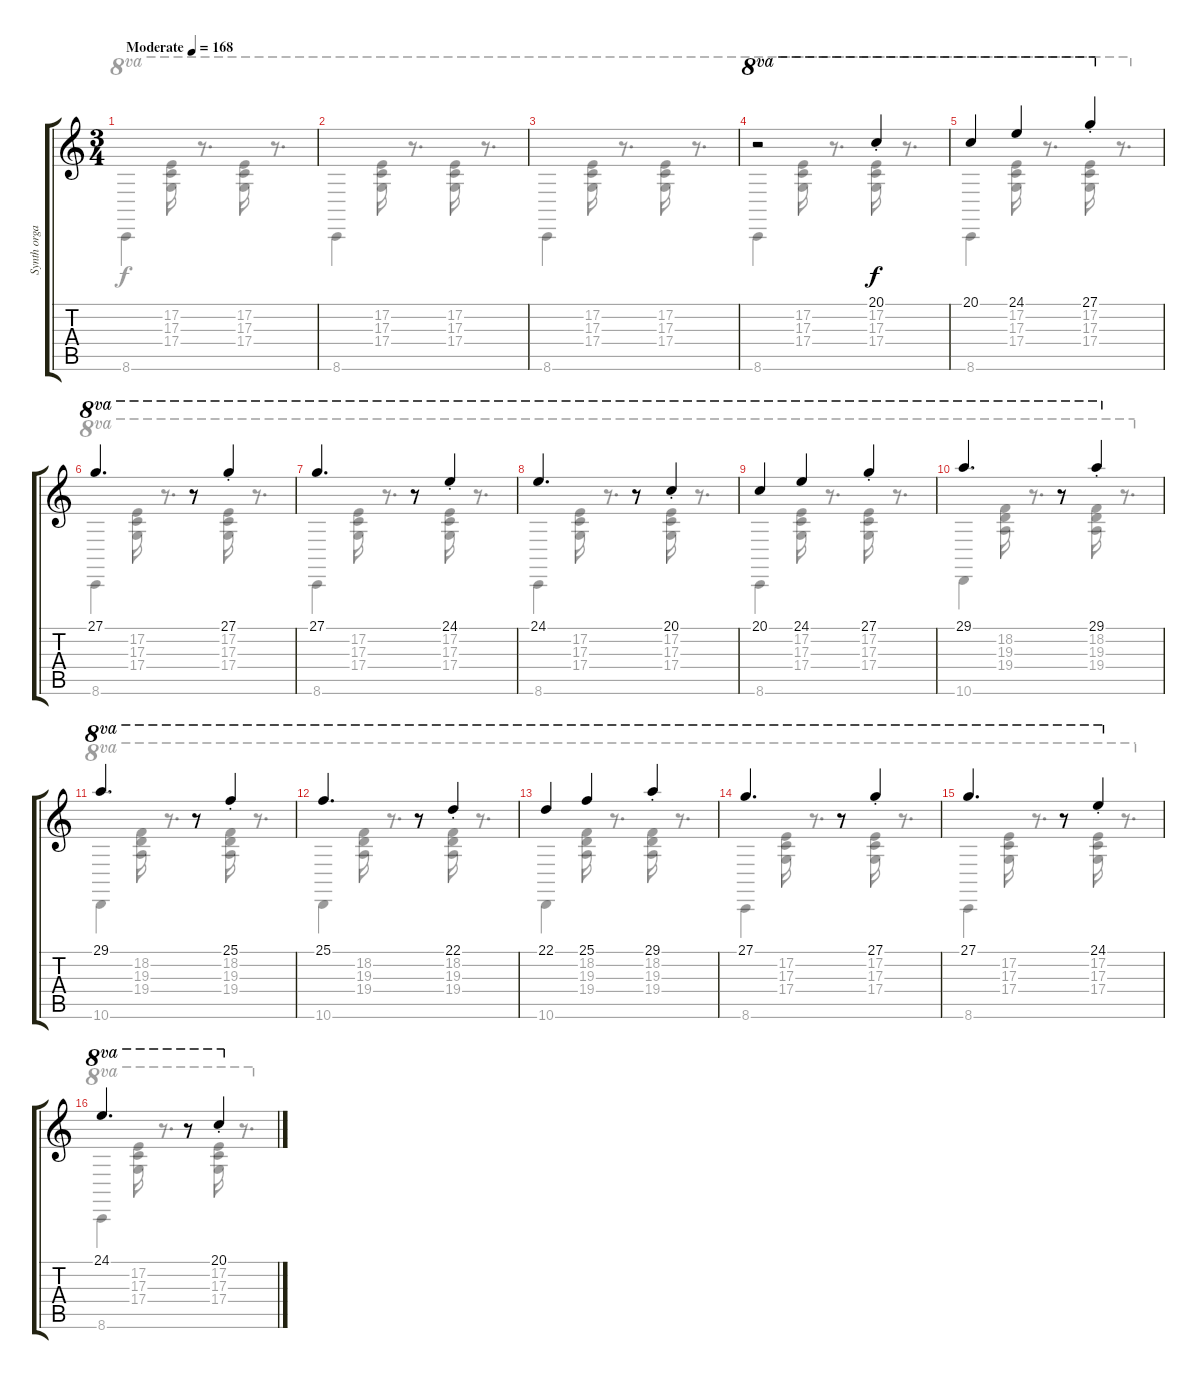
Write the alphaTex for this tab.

\track ("Synth organ" "Synth orga") {instrument drawbarorgan}
\staff {score tabs}
\tuning (E4 B3 G3 D3 A2 E2) {hide}
\voice
\ts (3 4)
\tempo (168 "Moderate")
\tempo 190
\tempo (168 "Moderate")
\clef g2
\ks c
|
|
|
r.2{ot 8va} 20.1{st}.4{ot 8va} |
20.1.4{ot 8va} 24.1.4{ot 8va} 27.1{st}.4{ot 8va} |
27.1.4{d ot 8va} r.8{ot 8va} 27.1{st}.4{ot 8va} |
27.1.4{d ot 8va} r.8{ot 8va} 24.1{st}.4{ot 8va} |
24.1.4{d ot 8va} r.8{ot 8va} 20.1{st}.4{ot 8va} |
20.1.4{ot 8va} 24.1.4{ot 8va} 27.1{st}.4{ot 8va} |
29.1.4{d ot 8va} r.8{ot 8va} 29.1{st}.4{ot 8va} |
29.1.4{d ot 8va} r.8{ot 8va} 25.1{st}.4{ot 8va} |
25.1.4{d ot 8va} r.8{ot 8va} 22.1{st}.4{ot 8va} |
22.1.4{ot 8va} 25.1.4{ot 8va} 29.1{st}.4{ot 8va} |
27.1.4{d ot 8va} r.8{ot 8va} 27.1{st}.4{ot 8va} |
27.1.4{d ot 8va} r.8{ot 8va} 24.1{st}.4{ot 8va} |
24.1.4{d ot 8va} r.8{ot 8va} 20.1{st}.4{ot 8va}
\voice
\clef g2
\ottava regular
\simile none
\ks c
8.6.4{ot 8va dy f} (17.2 17.3 17.4).16{ot 8va} r.8{d ot 8va} (17.2 17.3 17.4).16{ot 8va} r.8{d ot 8va} |
8.6.4{ot 8va} (17.2 17.3 17.4).16{ot 8va} r.8{d ot 8va} (17.2 17.3 17.4).16{ot 8va} r.8{d ot 8va} |
8.6.4{ot 8va} (17.2 17.3 17.4).16{ot 8va} r.8{d ot 8va} (17.2 17.3 17.4).16{ot 8va} r.8{d ot 8va} |
8.6.4{ot 8va} (17.2 17.3 17.4).16{ot 8va} r.8{d ot 8va} (17.2 17.3 17.4).16{ot 8va} r.8{d ot 8va} |
8.6.4{ot 8va} (17.2 17.3 17.4).16{ot 8va} r.8{d ot 8va} (17.2 17.3 17.4).16{ot 8va} r.8{d ot 8va} |
8.6.4{ot 8va} (17.2 17.3 17.4).16{ot 8va} r.8{d ot 8va} (17.2 17.3 17.4).16{ot 8va} r.8{d ot 8va} |
8.6.4{ot 8va} (17.2 17.3 17.4).16{ot 8va} r.8{d ot 8va} (17.2 17.3 17.4).16{ot 8va} r.8{d ot 8va} |
8.6.4{ot 8va} (17.2 17.3 17.4).16{ot 8va} r.8{d ot 8va} (17.2 17.3 17.4).16{ot 8va} r.8{d ot 8va} |
8.6.4{ot 8va} (17.2 17.3 17.4).16{ot 8va} r.8{d ot 8va} (17.2 17.3 17.4).16{ot 8va} r.8{d ot 8va} |
10.6.4{ot 8va} (18.2 19.3 19.4).16{ot 8va} r.8{d ot 8va} (18.2 19.3 19.4).16{ot 8va} r.8{d ot 8va} |
10.6.4{ot 8va} (18.2 19.3 19.4).16{ot 8va} r.8{d ot 8va} (18.2 19.3 19.4).16{ot 8va} r.8{d ot 8va} |
10.6.4{ot 8va} (18.2 19.3 19.4).16{ot 8va} r.8{d ot 8va} (18.2 19.3 19.4).16{ot 8va} r.8{d ot 8va} |
10.6.4{ot 8va} (18.2 19.3 19.4).16{ot 8va} r.8{d ot 8va} (18.2 19.3 19.4).16{ot 8va} r.8{d ot 8va} |
8.6.4{ot 8va} (17.2 17.3 17.4).16{ot 8va} r.8{d ot 8va} (17.2 17.3 17.4).16{ot 8va} r.8{d ot 8va} |
8.6.4{ot 8va} (17.2 17.3 17.4).16{ot 8va} r.8{d ot 8va} (17.2 17.3 17.4).16{ot 8va} r.8{d ot 8va} |
8.6.4{ot 8va} (17.2 17.3 17.4).16{ot 8va} r.8{d ot 8va} (17.2 17.3 17.4).16{ot 8va} r.8{d ot 8va}
